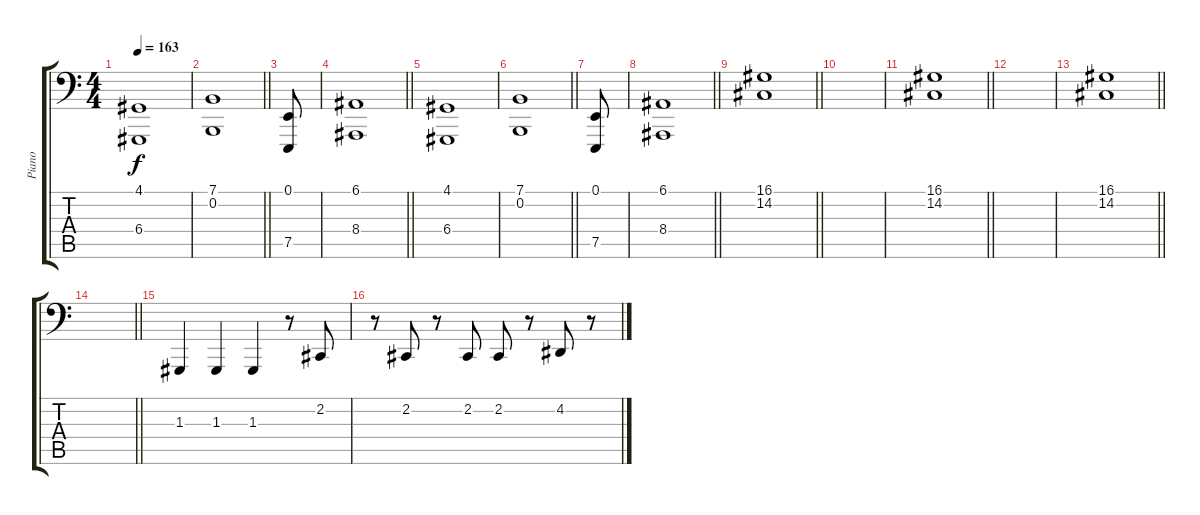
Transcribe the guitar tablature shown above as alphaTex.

\track ("Piano" "Piano") {instrument acousticgrandpiano}
\staff {score tabs}
\tuning (E2 B1 G1 D1 A0 E0) {hide}
\ts (4 4)
\tempo 163
\clef f4
\ks c
(4.1 6.4).1{dy f} |
\barLineRight lightlight
(7.1 0.2).1 |
(0.1 7.5).8 |
\barLineRight lightlight
(6.1 8.4).1 |
(4.1 6.4).1 |
\barLineRight lightlight
(7.1 0.2).1 |
(0.1 7.5).8 |
\barLineRight lightlight
(6.1 8.4).1 |
\section ("" "")
\barLineRight lightlight
(16.1 14.2).1 |
|
\barLineRight lightlight
(16.1 14.2).1 |
|
\barLineRight lightlight
(16.1 14.2).1 |
\barLineRight lightlight
|
\section ("" "")
1.3.4 1.3.4 1.3.4 r.8 2.2.8 |
r.8 2.2.8 r.8 2.2.8 2.2.8 r.8 4.2.8 r.8
